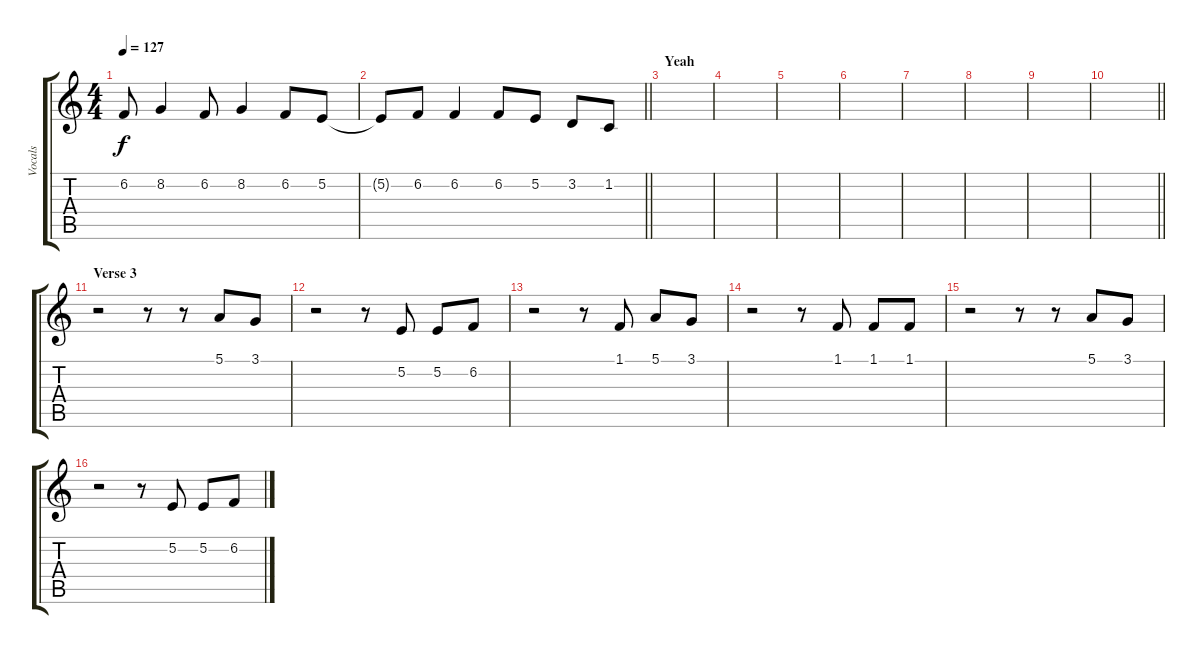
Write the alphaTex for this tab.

\track ("Vocals" "Vocals") {instrument electricgrandpiano}
\staff {score tabs}
\tuning (E4 B3 G3 D3 A2 E2) {hide}
\ts (4 4)
\tempo 127
\clef g2
\ks c
6.2.8{dy f} 8.2.4 6.2.8 8.2.4 6.2.8 5.2.8 |
\barLineRight lightlight
5.2{t}.8 6.2.8 6.2.4 6.2.8 5.2.8 3.2.8 1.2.8 |
\section ("" "Yeah")
|
|
|
|
|
|
|
\barLineRight lightlight
|
\section ("" "Verse 3")
r.2 r.8 r.8 5.1.8 3.1.8 |
r.2 r.8 5.2.8 5.2.8 6.2.8 |
r.2 r.8 1.1.8 5.1.8 3.1.8 |
r.2 r.8 1.1.8 1.1.8 1.1.8 |
r.2 r.8 r.8 5.1.8 3.1.8 |
r.2 r.8 5.2.8 5.2.8 6.2.8
